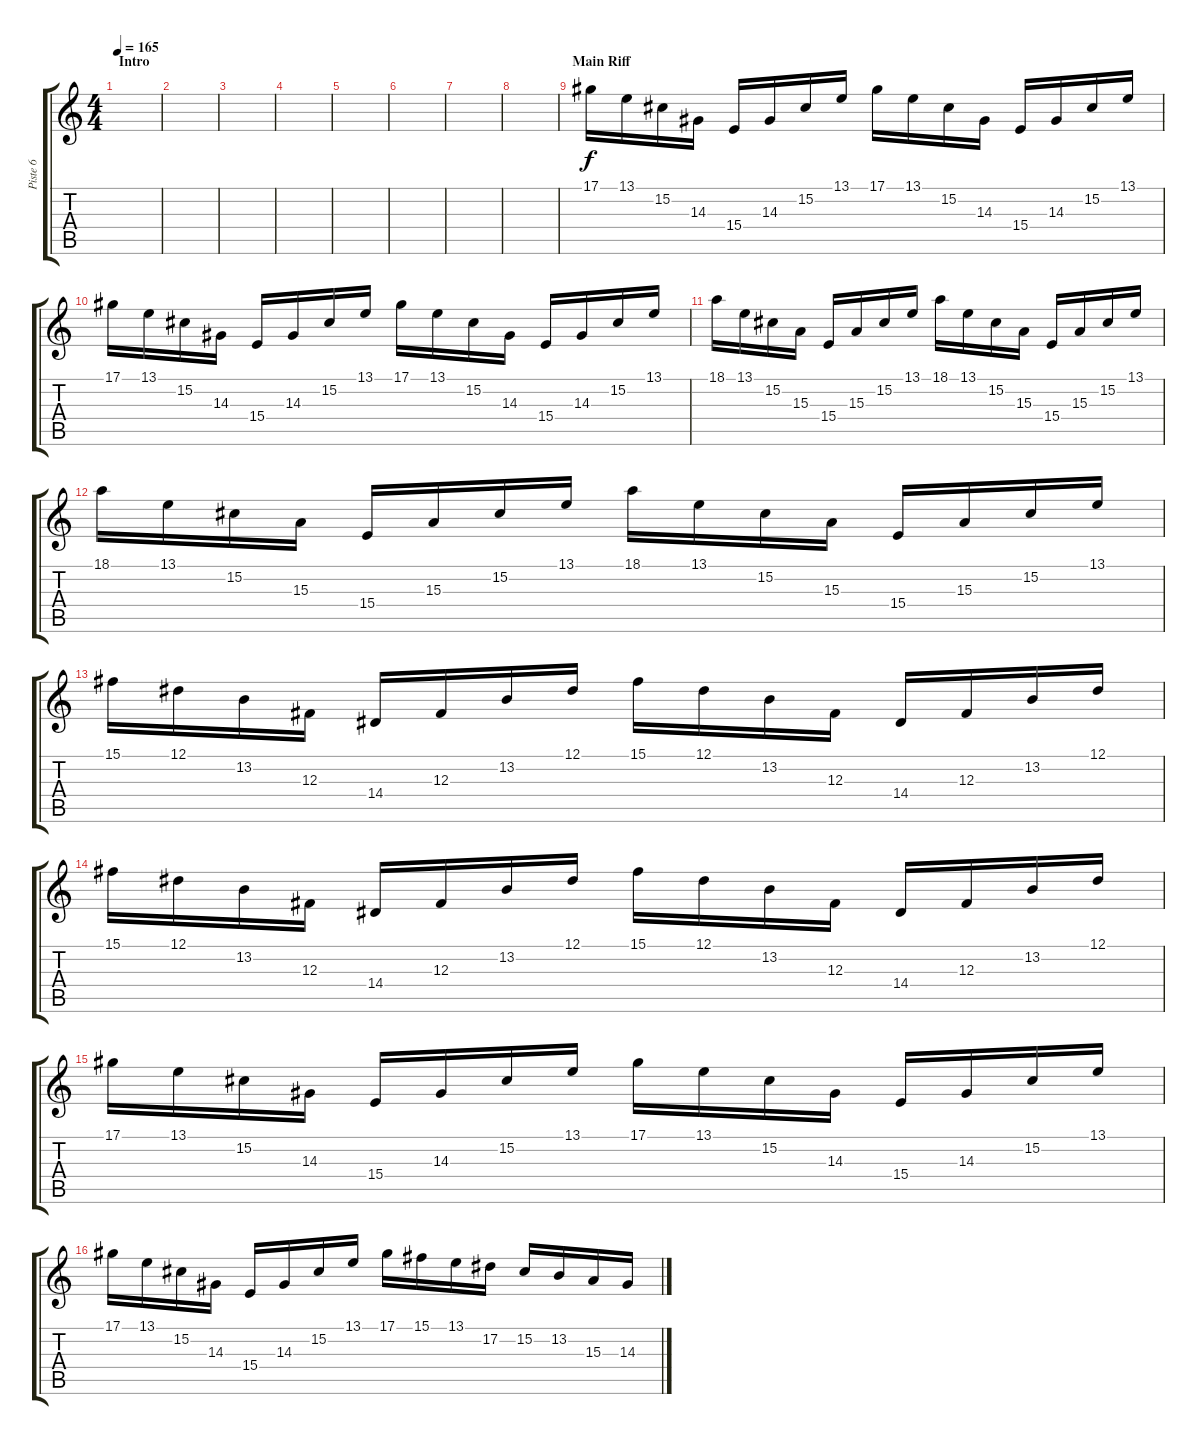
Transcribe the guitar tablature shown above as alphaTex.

\track ("Piste 6" "Piste 6") {instrument harpsichord}
\staff {score tabs}
\tuning (Eb4 Bb3 Gb3 Db3 Ab2 Eb2) {hide}
\ts (4 4)
\section ("" "Intro")
\tempo 165
\clef g2
\ks c
|
|
|
|
|
|
|
|
\section ("" "Main Riff")
17.1.16 13.1.16 15.2.16 14.3.16 15.4.16 14.3.16 15.2.16 13.1.16 17.1.16 13.1.16 15.2.16 14.3.16 15.4.16 14.3.16 15.2.16 13.1.16 |
17.1.16 13.1.16 15.2.16 14.3.16 15.4.16 14.3.16 15.2.16 13.1.16 17.1.16 13.1.16 15.2.16 14.3.16 15.4.16 14.3.16 15.2.16 13.1.16 |
18.1.16 13.1.16 15.2.16 15.3.16 15.4.16 15.3.16 15.2.16 13.1.16 18.1.16 13.1.16 15.2.16 15.3.16 15.4.16 15.3.16 15.2.16 13.1.16 |
18.1.16 13.1.16 15.2.16 15.3.16 15.4.16 15.3.16 15.2.16 13.1.16 18.1.16 13.1.16 15.2.16 15.3.16 15.4.16 15.3.16 15.2.16 13.1.16 |
15.1.16 12.1.16 13.2.16 12.3.16 14.4.16 12.3.16 13.2.16 12.1.16 15.1.16 12.1.16 13.2.16 12.3.16 14.4.16 12.3.16 13.2.16 12.1.16 |
15.1.16 12.1.16 13.2.16 12.3.16 14.4.16 12.3.16 13.2.16 12.1.16 15.1.16 12.1.16 13.2.16 12.3.16 14.4.16 12.3.16 13.2.16 12.1.16 |
17.1.16 13.1.16 15.2.16 14.3.16 15.4.16 14.3.16 15.2.16 13.1.16 17.1.16 13.1.16 15.2.16 14.3.16 15.4.16 14.3.16 15.2.16 13.1.16 |
17.1.16 13.1.16 15.2.16 14.3.16 15.4.16 14.3.16 15.2.16 13.1.16 17.1.16 15.1.16 13.1.16 17.2.16 15.2.16 13.2.16 15.3.16 14.3.16
